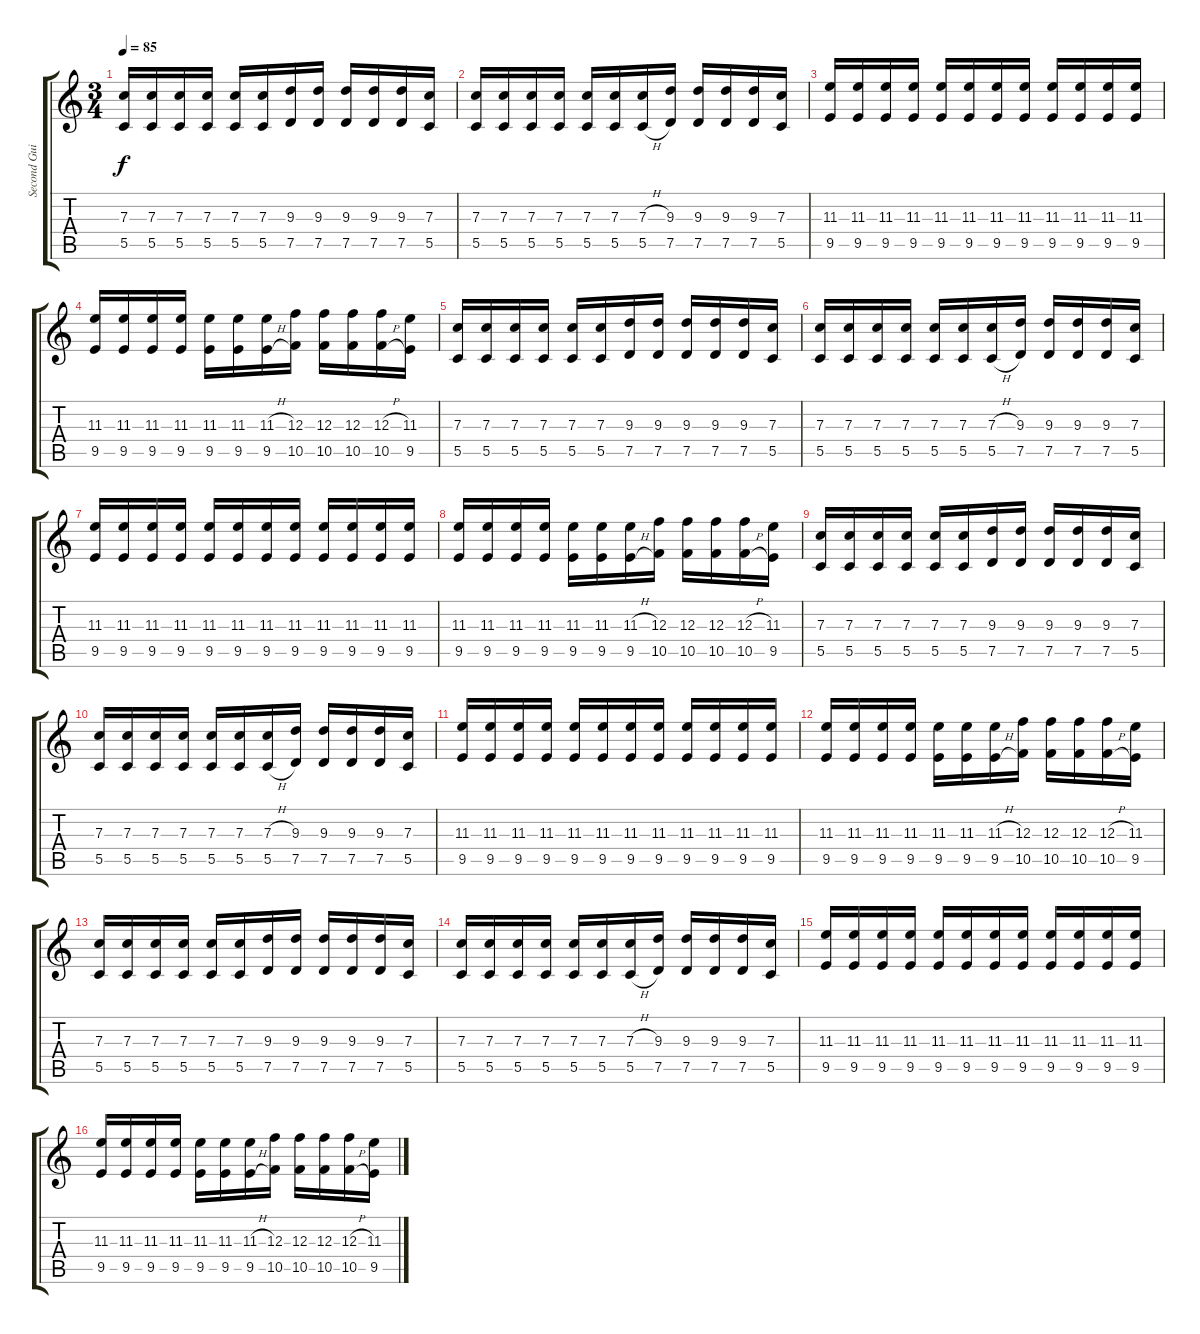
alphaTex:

\track ("Second Guitar" "Second Gui") {instrument distortionguitar}
\staff {score tabs}
\tuning (D4 A3 F3 C3 G2 C2) {hide}
\ts (3 4)
\tempo 85
\clef g2
\ks c
(7.3 5.5).16{dy f} (7.3 5.5).16 (7.3 5.5).16 (7.3 5.5).16 (7.3 5.5).16 (7.3 5.5).16 (9.3 7.5).16 (9.3 7.5).16 (9.3 7.5).16 (9.3 7.5).16 (9.3 7.5).16 (7.3 5.5).16 |
(7.3 5.5).16 (7.3 5.5).16 (7.3 5.5).16 (7.3 5.5).16 (7.3 5.5).16 (7.3 5.5).16 (7.3{h} 5.5{h}).16 (9.3 7.5).16 (9.3 7.5).16 (9.3 7.5).16 (9.3 7.5).16 (7.3 5.5).16 |
(11.3 9.5).16 (11.3 9.5).16 (11.3 9.5).16 (11.3 9.5).16 (11.3 9.5).16 (11.3 9.5).16 (11.3 9.5).16 (11.3 9.5).16 (11.3 9.5).16 (11.3 9.5).16 (11.3 9.5).16 (11.3 9.5).16 |
(11.3 9.5).16 (11.3 9.5).16 (11.3 9.5).16 (11.3 9.5).16 (11.3 9.5).16 (11.3 9.5).16 (11.3{h} 9.5{h}).16 (12.3 10.5).16 (12.3 10.5).16 (12.3 10.5).16 (12.3{h} 10.5{h}).16 (11.3 9.5).16 |
(7.3 5.5).16 (7.3 5.5).16 (7.3 5.5).16 (7.3 5.5).16 (7.3 5.5).16 (7.3 5.5).16 (9.3 7.5).16 (9.3 7.5).16 (9.3 7.5).16 (9.3 7.5).16 (9.3 7.5).16 (7.3 5.5).16 |
(7.3 5.5).16 (7.3 5.5).16 (7.3 5.5).16 (7.3 5.5).16 (7.3 5.5).16 (7.3 5.5).16 (7.3{h} 5.5{h}).16 (9.3 7.5).16 (9.3 7.5).16 (9.3 7.5).16 (9.3 7.5).16 (7.3 5.5).16 |
(11.3 9.5).16 (11.3 9.5).16 (11.3 9.5).16 (11.3 9.5).16 (11.3 9.5).16 (11.3 9.5).16 (11.3 9.5).16 (11.3 9.5).16 (11.3 9.5).16 (11.3 9.5).16 (11.3 9.5).16 (11.3 9.5).16 |
(11.3 9.5).16 (11.3 9.5).16 (11.3 9.5).16 (11.3 9.5).16 (11.3 9.5).16 (11.3 9.5).16 (11.3{h} 9.5{h}).16 (12.3 10.5).16 (12.3 10.5).16 (12.3 10.5).16 (12.3{h} 10.5{h}).16 (11.3 9.5).16 |
(7.3 5.5).16 (7.3 5.5).16 (7.3 5.5).16 (7.3 5.5).16 (7.3 5.5).16 (7.3 5.5).16 (9.3 7.5).16 (9.3 7.5).16 (9.3 7.5).16 (9.3 7.5).16 (9.3 7.5).16 (7.3 5.5).16 |
(7.3 5.5).16 (7.3 5.5).16 (7.3 5.5).16 (7.3 5.5).16 (7.3 5.5).16 (7.3 5.5).16 (7.3{h} 5.5{h}).16 (9.3 7.5).16 (9.3 7.5).16 (9.3 7.5).16 (9.3 7.5).16 (7.3 5.5).16 |
(11.3 9.5).16 (11.3 9.5).16 (11.3 9.5).16 (11.3 9.5).16 (11.3 9.5).16 (11.3 9.5).16 (11.3 9.5).16 (11.3 9.5).16 (11.3 9.5).16 (11.3 9.5).16 (11.3 9.5).16 (11.3 9.5).16 |
(11.3 9.5).16 (11.3 9.5).16 (11.3 9.5).16 (11.3 9.5).16 (11.3 9.5).16 (11.3 9.5).16 (11.3{h} 9.5{h}).16 (12.3 10.5).16 (12.3 10.5).16 (12.3 10.5).16 (12.3{h} 10.5{h}).16 (11.3 9.5).16 |
(7.3 5.5).16 (7.3 5.5).16 (7.3 5.5).16 (7.3 5.5).16 (7.3 5.5).16 (7.3 5.5).16 (9.3 7.5).16 (9.3 7.5).16 (9.3 7.5).16 (9.3 7.5).16 (9.3 7.5).16 (7.3 5.5).16 |
(7.3 5.5).16 (7.3 5.5).16 (7.3 5.5).16 (7.3 5.5).16 (7.3 5.5).16 (7.3 5.5).16 (7.3{h} 5.5{h}).16 (9.3 7.5).16 (9.3 7.5).16 (9.3 7.5).16 (9.3 7.5).16 (7.3 5.5).16 |
(11.3 9.5).16 (11.3 9.5).16 (11.3 9.5).16 (11.3 9.5).16 (11.3 9.5).16 (11.3 9.5).16 (11.3 9.5).16 (11.3 9.5).16 (11.3 9.5).16 (11.3 9.5).16 (11.3 9.5).16 (11.3 9.5).16 |
(11.3 9.5).16 (11.3 9.5).16 (11.3 9.5).16 (11.3 9.5).16 (11.3 9.5).16 (11.3 9.5).16 (11.3{h} 9.5{h}).16 (12.3 10.5).16 (12.3 10.5).16 (12.3 10.5).16 (12.3{h} 10.5{h}).16 (11.3 9.5).16
